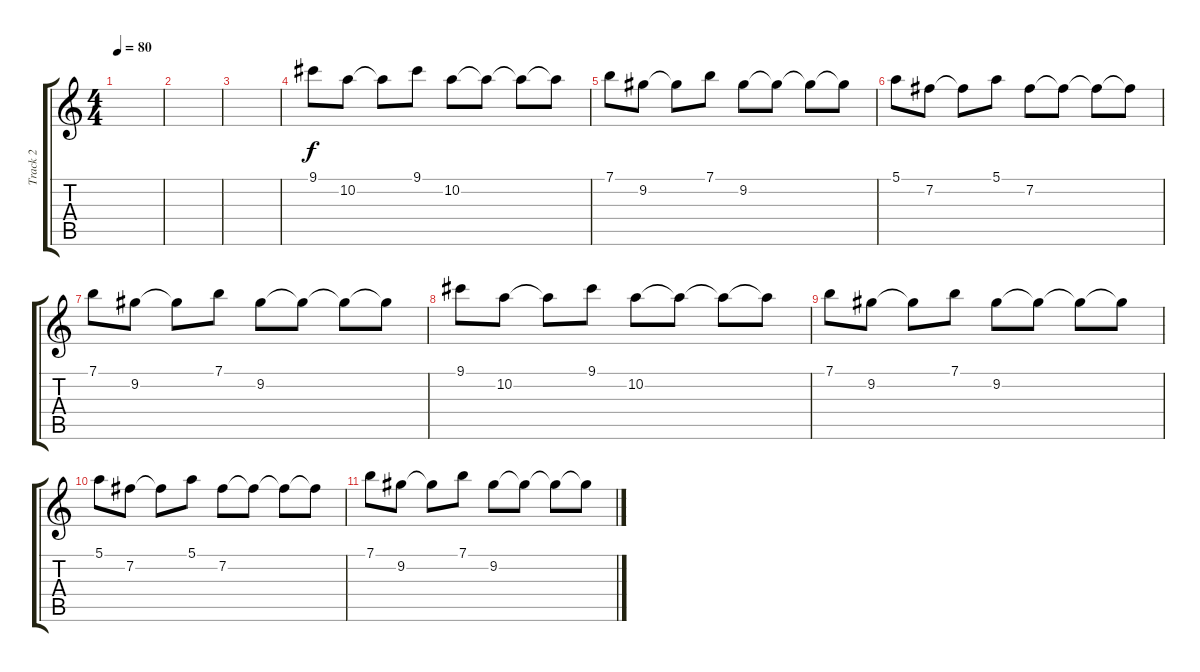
\track ("Track 2" "Track 2") {instrument acousticguitarsteel}
\staff {score tabs}
\tuning (E4 B3 G3 D3 A2 E2) {hide}
\ts (4 4)
\tempo 80
\clef g2
\ks c
|
|
|
9.1.8 10.2.8 10.2{t}.8 9.1.8 10.2.8 10.2{t}.8 10.2{t}.8 10.2{t}.8 |
7.1.8 9.2.8 9.2{t}.8 7.1.8 9.2.8 9.2{t}.8 9.2{t}.8 9.2{t}.8 |
5.1.8 7.2.8 7.2{t}.8 5.1.8 7.2.8 7.2{t}.8 7.2{t}.8 7.2{t}.8 |
7.1.8 9.2.8 9.2{t}.8 7.1.8 9.2.8 9.2{t}.8 9.2{t}.8 9.2{t}.8 |
9.1.8 10.2.8 10.2{t}.8 9.1.8 10.2.8 10.2{t}.8 10.2{t}.8 10.2{t}.8 |
7.1.8 9.2.8 9.2{t}.8 7.1.8 9.2.8 9.2{t}.8 9.2{t}.8 9.2{t}.8 |
5.1.8 7.2.8 7.2{t}.8 5.1.8 7.2.8 7.2{t}.8 7.2{t}.8 7.2{t}.8 |
7.1.8 9.2.8 9.2{t}.8 7.1.8 9.2.8 9.2{t}.8 9.2{t}.8 9.2{t}.8
